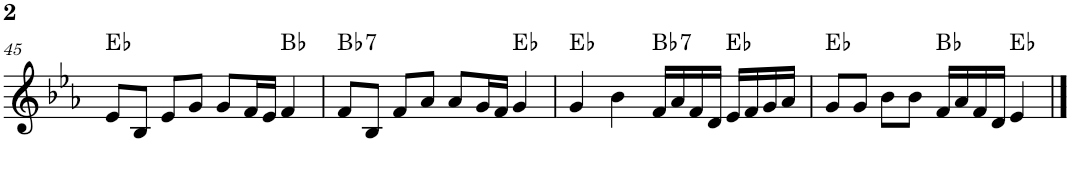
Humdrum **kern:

**kern	**harte
*part1	*part1
*staff1	*
*I"Piano	*
*I'Pno.	*
!!LO:PB:g=z
*clefG2	*
*k[b-e-a-]	*
*M4/4	*
=45	=45
8e-/L	Eb:maj
8B-/J	.
8e-/L	.
8g/J	.
8g/L	.
16f/L	.
16e-/JJ	.
4f/	Bb:maj
=46	=46
!	!LO:H:kt=7
8f/L	Bb:7
8B-/J	.
8f/L	.
8a-/J	.
8a-/L	.
16g/L	.
16f/JJ	.
4g/	Eb:maj
=47	=47
4g/	Eb:maj
4b-\	.
!	!LO:H:kt=7
16f/LL	Bb:7
16a-/	.
16f/	.
16d/JJ	.
16e-/LL	Eb:maj
16f/	.
16g/	.
16a-/JJ	.
=48	=48
8g/L	Eb:maj
8g/J	.
8b-\L	.
8b-\J	.
16f/LL	Bb:maj
16a-/	.
16f/	.
16d/JJ	.
4e-/	Eb:maj
==	==
*-	*-
